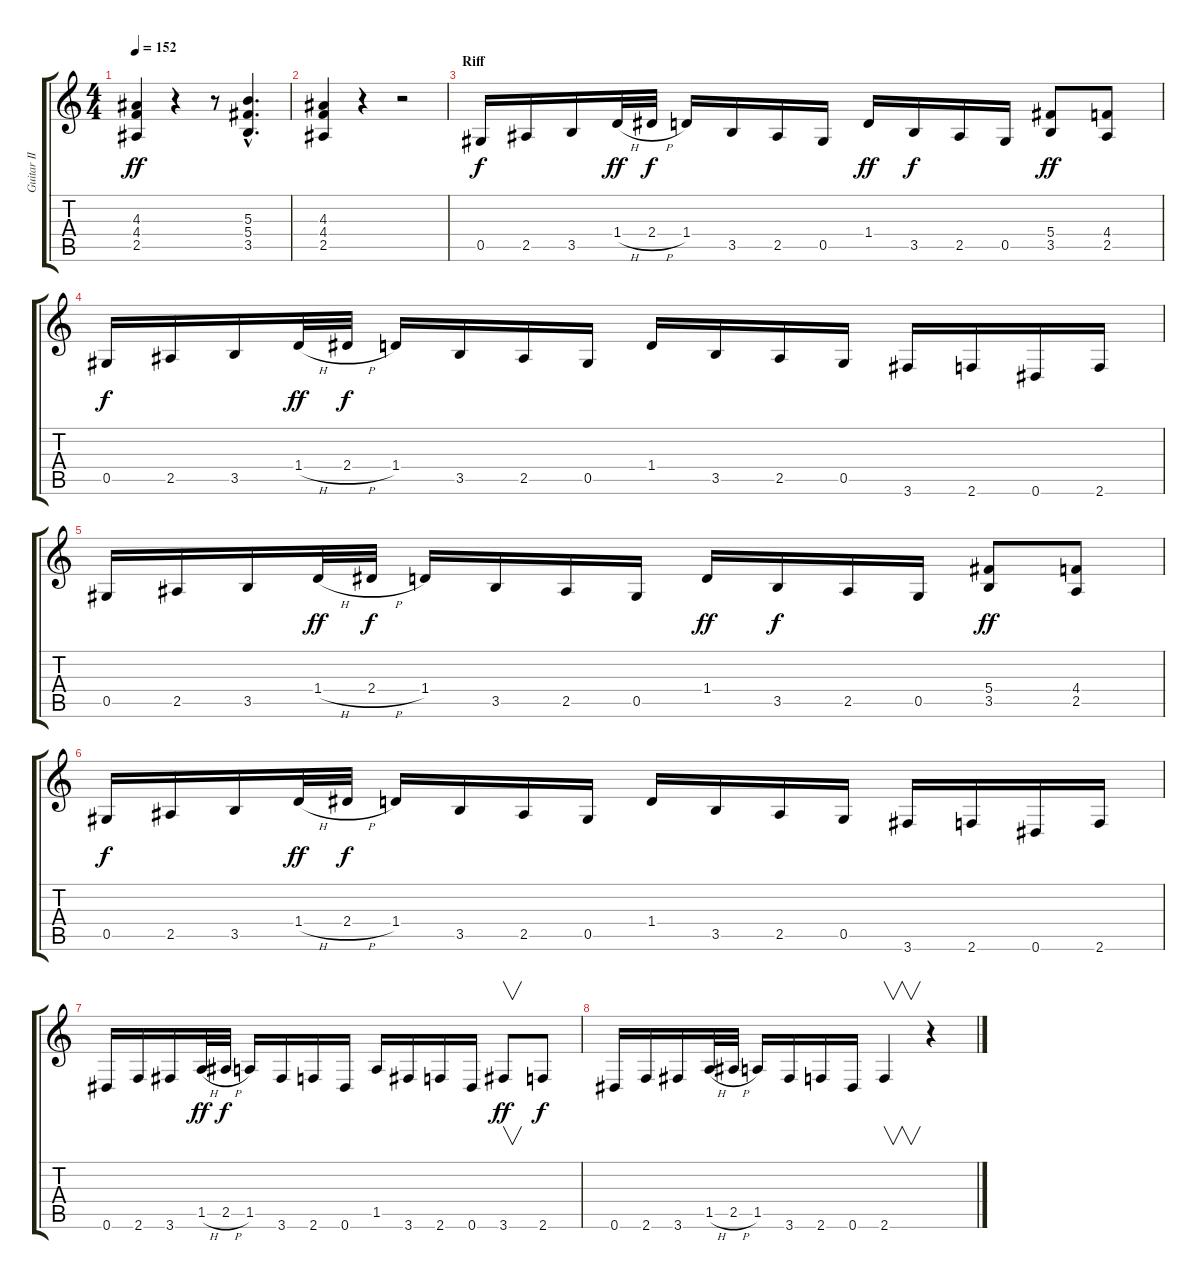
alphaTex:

\track ("Guitar II" "Guitar II") {instrument overdrivenguitar}
\staff {score tabs}
\tuning (Eb4 Bb3 Gb3 Db3 Ab2 Eb2) {hide}
\ts (4 4)
\tempo 152
\clef g2
\ks c
(4.3 4.4 2.5).4{dy ff} r.4 r.8 (5.3{hac} 5.4{hac} 3.5{hac}).4{d} |
(4.3 4.4 2.5).4 r.4 r.2 |
\section ("" "Riff")
0.5.16{dy f} 2.5.16 3.5.16 1.4{h}.32{dy ff} 2.4{h}.32{dy f} 1.4.16 3.5.16 2.5.16 0.5.16 1.4.16{dy ff} 3.5.16{dy f} 2.5.16 0.5.16 (5.4 3.5).8{dy ff} (4.4 2.5).8 |
0.5.16{dy f} 2.5.16 3.5.16 1.4{h}.32{dy ff} 2.4{h}.32{dy f} 1.4.16 3.5.16 2.5.16 0.5.16 1.4.16 3.5.16 2.5.16 0.5.16 3.6.16 2.6.16 0.6.16 2.6.16 |
0.5.16 2.5.16 3.5.16 1.4{h}.32{dy ff} 2.4{h}.32{dy f} 1.4.16 3.5.16 2.5.16 0.5.16 1.4.16{dy ff} 3.5.16{dy f} 2.5.16 0.5.16 (5.4 3.5).8{dy ff} (4.4 2.5).8 |
0.5.16{dy f} 2.5.16 3.5.16 1.4{h}.32{dy ff} 2.4{h}.32{dy f} 1.4.16 3.5.16 2.5.16 0.5.16 1.4.16 3.5.16 2.5.16 0.5.16 3.6.16 2.6.16 0.6.16 2.6.16 |
0.6.16 2.6.16 3.6.16 1.5{h}.32{dy ff} 2.5{h}.32{dy f} 1.5.16 3.6.16 2.6.16 0.6.16 1.5.16 3.6.16 2.6.16 0.6.16 3.6.8{v dy ff} 2.6.8{dy f} |
0.6.16 2.6.16 3.6.16 1.5{h}.32 2.5{h}.32 1.5.16 3.6.16 2.6.16 0.6.16 2.6.4{v} r.4
